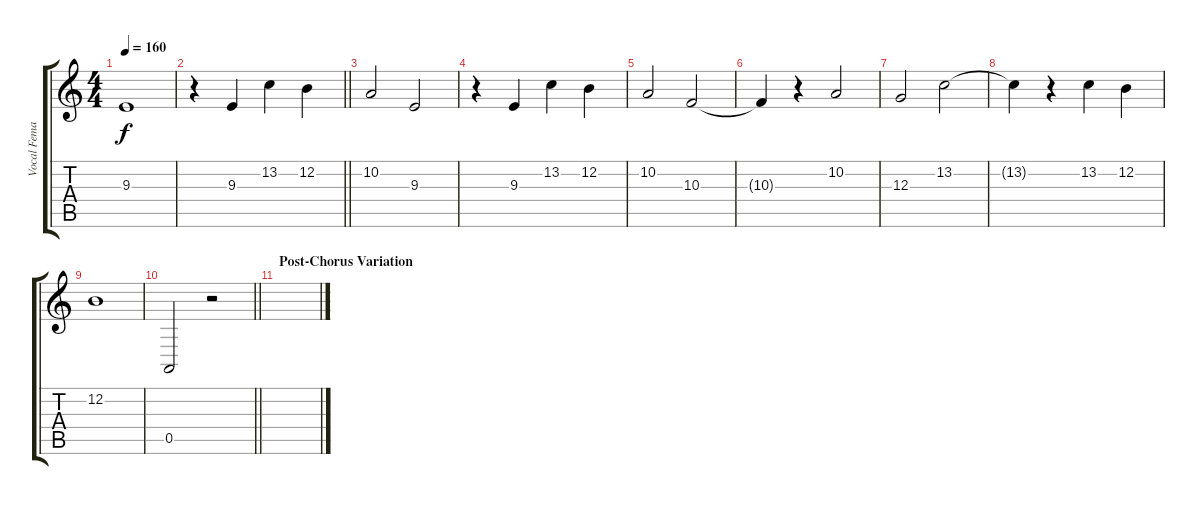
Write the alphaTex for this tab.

\track ("Vocal Female" "Vocal Fema") {instrument lead1square}
\staff {score tabs}
\tuning (E4 B3 G3 D3 A2 E2) {hide}
\ts (4 4)
\tempo 160
\clef g2
\ks c
9.3.1{dy f} |
\barLineRight lightlight
r.4 9.3.4 13.2.4 12.2.4 |
10.2.2 9.3.2 |
r.4 9.3.4 13.2.4 12.2.4 |
10.2.2 10.3.2 |
10.3{t}.4 r.4 10.2.2 |
12.3.2 13.2.2 |
13.2{t}.4 r.4 13.2.4 12.2.4 |
12.2.1 |
\barLineRight lightlight
0.5.2 r.2 |
\section ("" "Post-Chorus Variation")
